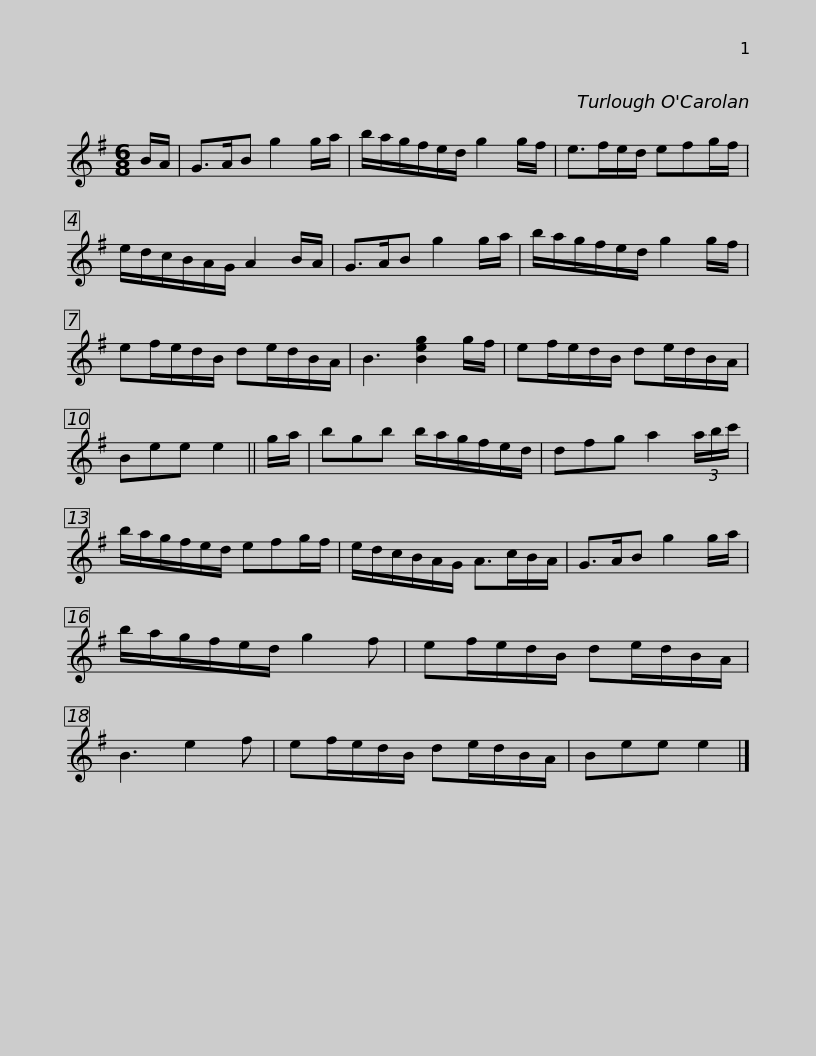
X:1
L:1/8
M:6/8
I:linebreak $
K:Emin
V:1 treble
V:1
 B/A/ | G>AB g2 g/a/ | b/a/g/f/e/d/ g2 g/f/ | e>fe/d/ efg/f/ | e/d/c/B/A/G/ A2 B/A/ | %5
 G>AB g2 g/a/ |$ b/a/g/f/e/d/ g2 g/f/ | ef/e/d/B/ de/d/B/A/ | B3 [Beg]2 g/f/ | ef/e/d/B/ de/d/B/A/ | %10
 Bee e2 || g/a/ |$ bgb b/a/g/f/e/d/ | dfg a2 (3a/b/c'/ | b/a/g/f/e/d/ efg/f/ | %15
 e/d/c/B/A/G/ A>cB/A/ | G>AB g2 g/a/ |$ b/a/g/f/e/d/ g2 f | ef/e/d/B/ de/d/B/A/ | B3 e2 f | %20
 ef/e/d/B/ de/d/B/A/ | Bee e2 |] %22
